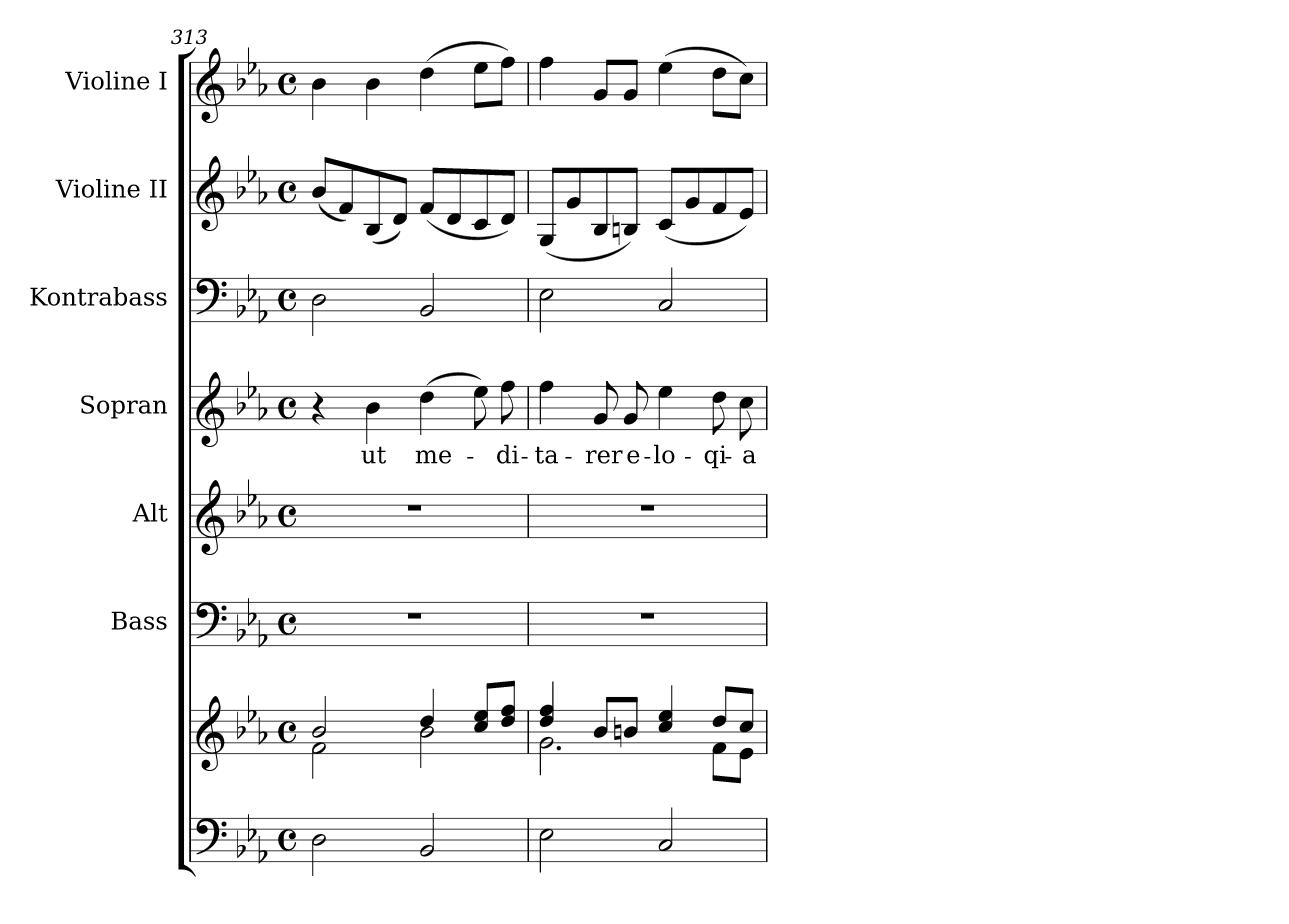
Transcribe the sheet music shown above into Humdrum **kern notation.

**kern	**kern	**kern	**kern	**kern	**text	**kern	**kern	**kern
*part7	*part7	*part6	*part5	*part4	*part4	*part3	*part2	*part1
*staff8	*staff7	*staff6	*staff5	*staff4	*staff4	*staff3	*staff2	*staff1
*	*	*I"Bass	*I"Alt	*I"Sopran	*	*I"Kontrabass	*I"Violine II	*I"Violine I
*	*	*I'B.	*I'A.	*I'S.	*	*I'Kb.	*I'Vl. II	*I'Vl. I
*clefF4	*clefG2	*clefF4	*clefG2	*clefG2	*	*clefF4	*clefG2	*clefG2
*	*	*	*	*	*	*ITrd7c12	*	*
*k[b-e-a-]	*k[b-e-a-]	*k[b-e-a-]	*k[b-e-a-]	*k[b-e-a-]	*	*k[b-e-a-]	*k[b-e-a-]	*k[b-e-a-]
*E-:	*E-:	*E-:	*E-:	*E-:	*	*E-:	*E-:	*E-:
*M4/4	*M4/4	*M4/4	*M4/4	*M4/4	*	*M4/4	*M4/4	*M4/4
*met(c)	*met(c)	*met(c)	*met(c)	*met(c)	*	*met(c)	*met(c)	*met(c)
=313	=313	=313	=313	=313	=313	=313	=313	=313
*	*^	*	*	*	*	*	*	*
2D\	2b-/	2f\	1r	1r	4r	.	2DD\	(<8b-/L	4b-\
.	.	.	.	.	.	.	.	8f/)	.
!	!	!	!	!	!	!LO:LY:b	!	!	!
.	.	.	.	.	4b-\	ut	.	(<8B-/	4b-\
.	.	.	.	.	.	.	.	8d/J)	.
!	!	!	!	!	!	!LO:LY:b	!	!	!
2BB-/	4dd/	2b-\	.	.	(>4dd\	me-	2BBB-/	(<8f/L	(>4dd\
.	.	.	.	.	.	.	.	8d/	.
.	8cc/ 8ee-/L	.	.	.	8ee-\)	.	.	8c/	8ee-\L
!	!	!	!	!	!	!LO:LY:b	!	!	!
.	8dd/ 8ff/J	.	.	.	8ff\	-di-	.	8d/J)	8ff\J)
=314	=314	=314	=314	=314	=314	=314	=314	=314	=314
!	!	!	!	!	!	!LO:LY:b	!	!	!
2E-\	4dd/ 4ff/	2.g\	1r	1r	4ff\	-ta-	2EE-\	(<8G/L	4ff\
.	.	.	.	.	.	.	.	8g/	.
!	!	!	!	!	!	!LO:LY:b	!	!	!
.	8b-/L	.	.	.	8g/	-rer	.	8B-/	8g/L
!	!	!	!	!	!	!LO:LY:b	!	!	!
.	8bn/J	.	.	.	8g/	e-	.	8Bn/J)	8g/J
!	!	!	!	!	!	!LO:LY:b	!	!	!
2C/	4cc/ 4ee-/	.	.	.	4ee-\	-lo-	2CC/	(<8c/L	(>4ee-\
.	.	.	.	.	.	.	.	8g/	.
!	!	!	!	!	!	!LO:LY:b	!	!	!
.	8dd/L	8f\L	.	.	8dd\	-qi-	.	8f/	8dd\L
!	!	!	!	!	!	!LO:LY:b	!	!	!
.	8cc/J	8e-\J	.	.	8cc\	-a	.	8e-/J)	8cc\J)
*	*v	*v	*	*	*	*	*	*	*
=	=	=	=	=	=	=	=	=
*-	*-	*-	*-	*-	*-	*-	*-	*-
